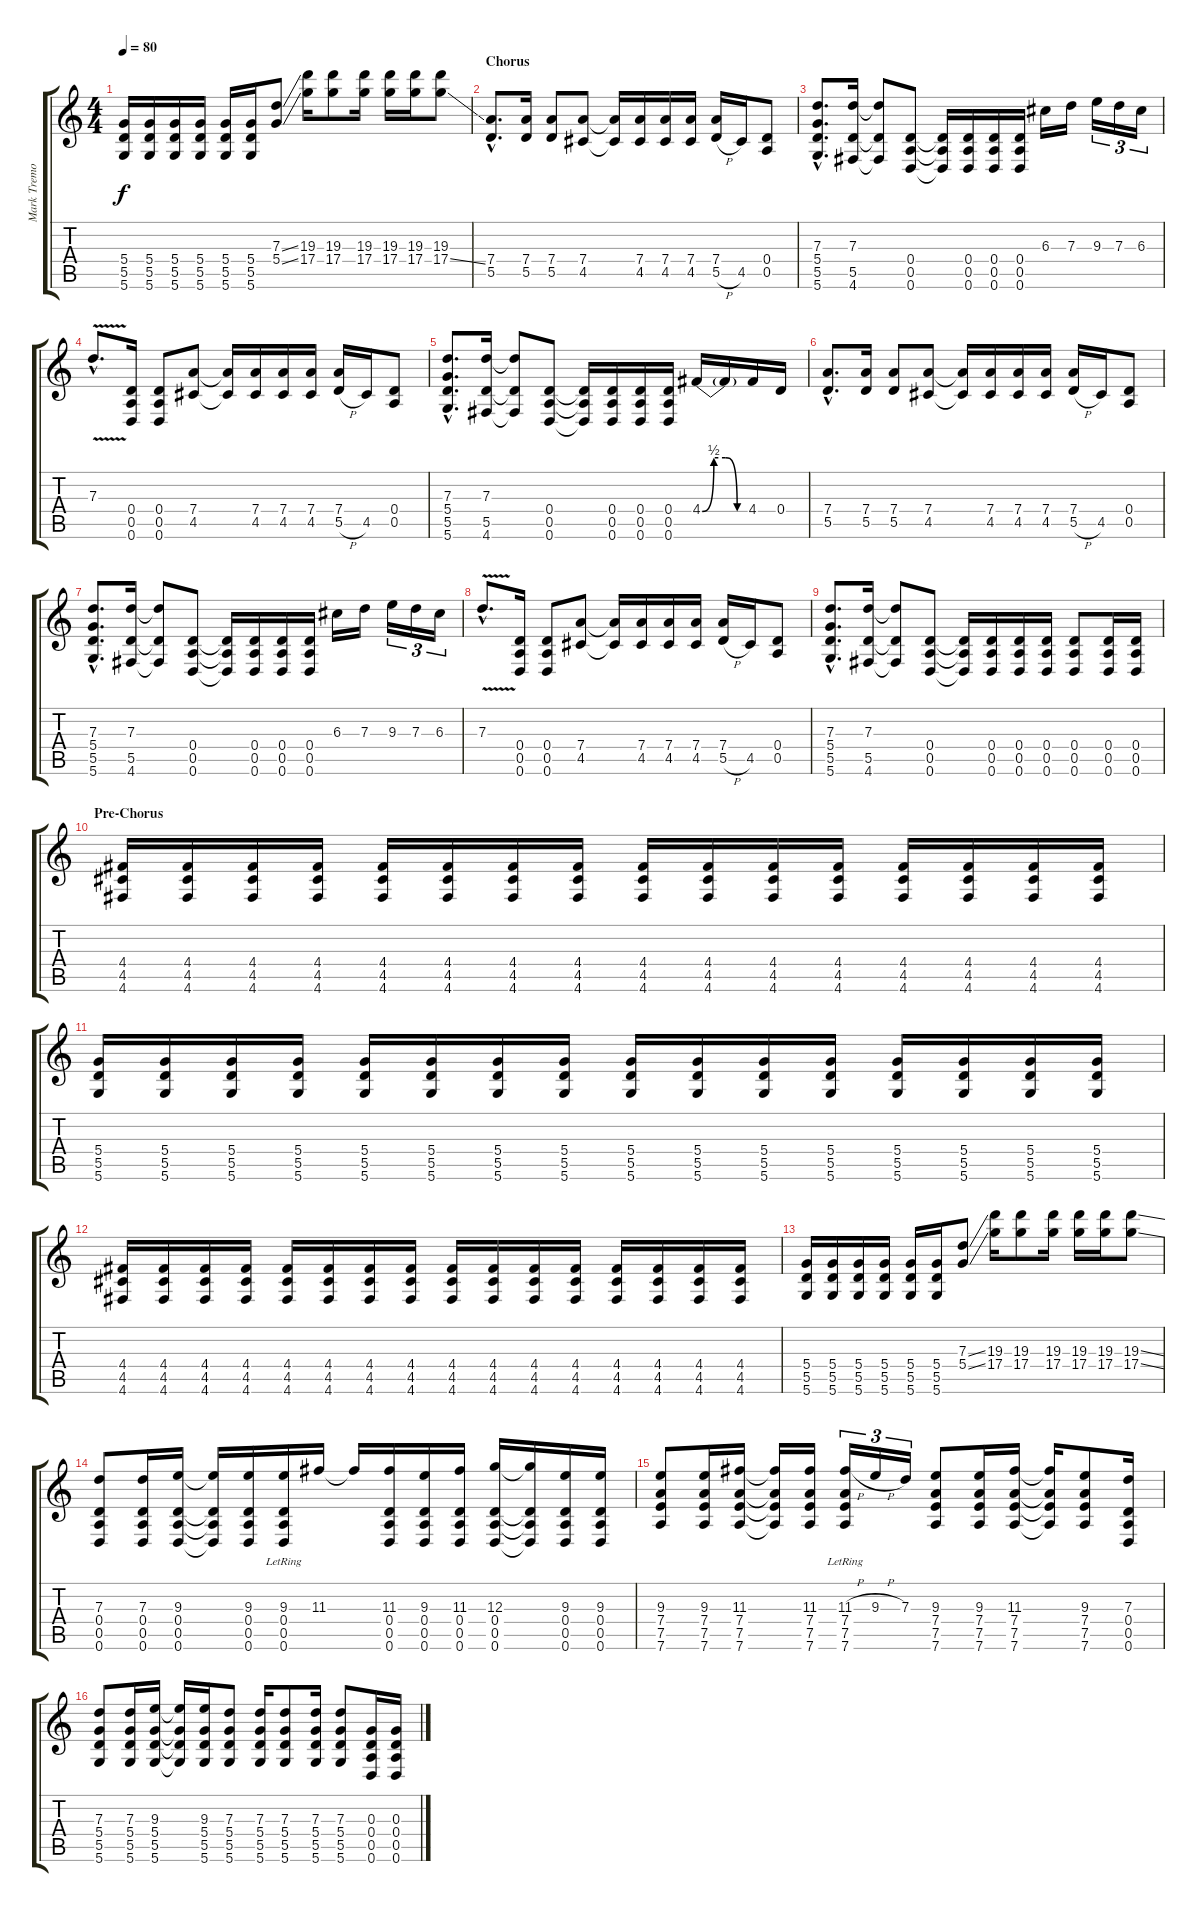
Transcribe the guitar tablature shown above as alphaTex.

\track ("Mark Tremonti" "Mark Tremo") {instrument distortionguitar}
\staff {score tabs}
\tuning (E4 B3 G3 D3 A2 D2) {hide}
\ts (4 4)
\tempo 80
\clef g2
\ks c
(5.4 5.5 5.6).16{dy f} (5.4 5.5 5.6).16 (5.4 5.5 5.6).16 (5.4 5.5 5.6).16 (5.4 5.5 5.6).16 (5.4 5.5 5.6).16 (7.3{ss} 5.4{ss}).8 (19.3 17.4).16 (19.3 17.4).8 (19.3 17.4).16 (19.3 17.4).16 (19.3 17.4).16 (19.3 17.4{ss}).8 |
\section ("" "Chorus")
(7.4{hac} 5.5{hac}).8{d} (7.4 5.5).16 (7.4 5.5).8 (7.4 4.5).8 (7.4{t} 4.5{t}).16 (7.4 4.5).16 (7.4 4.5).16 (7.4 4.5).16 (7.4 5.5{h}).16 4.5.16 (0.4 0.5).8 |
(7.3{hac} 5.4{hac} 5.5{hac} 5.6{hac}).8{d} (7.3 5.5 4.6).16 (7.3{t} 5.5{t} 4.6{t}).8 (0.4 0.5 0.6).8 (0.4{t} 0.5{t} 0.6{t}).16 (0.4 0.5 0.6).16 (0.4 0.5 0.6).16 (0.4 0.5 0.6).16 6.3.16 7.3.16 9.3.16{tu (3 2)} 7.3.16{tu (3 2)} 6.3.16{tu (3 2)} |
7.3{v hac}.8{d} (0.4 0.5 0.6).16 (0.4 0.5 0.6).8 (7.4 4.5).8 (7.4{t} 4.5{t}).16 (7.4 4.5).16 (7.4 4.5).16 (7.4 4.5).16 (7.4 5.5{h}).16 4.5.16 (0.4 0.5).8 |
(7.3{hac} 5.4{hac} 5.5{hac} 5.6{hac}).8{d} (7.3 5.5 4.6).16 (7.3{t} 5.5{t} 4.6{t}).8 (0.4 0.5 0.6).8 (0.4{t} 0.5{t} 0.6{t}).16 (0.4 0.5 0.6).16 (0.4 0.5 0.6).16 (0.4 0.5 0.6).16 4.4{be (custom 0 0 15 2 30 2 45 0 60 0)}.16 4.4{t}.16 4.4.16 0.4.16 |
(7.4{hac} 5.5{hac}).8{d} (7.4 5.5).16 (7.4 5.5).8 (7.4 4.5).8 (7.4{t} 4.5{t}).16 (7.4 4.5).16 (7.4 4.5).16 (7.4 4.5).16 (7.4 5.5{h}).16 4.5.16 (0.4 0.5).8 |
(7.3{hac} 5.4{hac} 5.5{hac} 5.6{hac}).8{d} (7.3 5.5 4.6).16 (7.3{t} 5.5{t} 4.6{t}).8 (0.4 0.5 0.6).8 (0.4{t} 0.5{t} 0.6{t}).16 (0.4 0.5 0.6).16 (0.4 0.5 0.6).16 (0.4 0.5 0.6).16 6.3.16 7.3.16 9.3.16{tu (3 2)} 7.3.16{tu (3 2)} 6.3.16{tu (3 2)} |
7.3{v hac}.8{d} (0.4 0.5 0.6).16 (0.4 0.5 0.6).8 (7.4 4.5).8 (7.4{t} 4.5{t}).16 (7.4 4.5).16 (7.4 4.5).16 (7.4 4.5).16 (7.4 5.5{h}).16 4.5.16 (0.4 0.5).8 |
(7.3{hac} 5.4{hac} 5.5{hac} 5.6{hac}).8{d} (7.3 5.5 4.6).16 (7.3{t} 5.5{t} 4.6{t}).8 (0.4 0.5 0.6).8 (0.4{t} 0.5{t} 0.6{t}).16 (0.4 0.5 0.6).16 (0.4 0.5 0.6).16 (0.4 0.5 0.6).16 (0.4 0.5 0.6).8 (0.4 0.5 0.6).16 (0.4 0.5 0.6).16 |
\section ("" "Pre-Chorus")
(4.4 4.5 4.6).16 (4.4 4.5 4.6).16 (4.4 4.5 4.6).16 (4.4 4.5 4.6).16 (4.4 4.5 4.6).16 (4.4 4.5 4.6).16 (4.4 4.5 4.6).16 (4.4 4.5 4.6).16 (4.4 4.5 4.6).16 (4.4 4.5 4.6).16 (4.4 4.5 4.6).16 (4.4 4.5 4.6).16 (4.4 4.5 4.6).16 (4.4 4.5 4.6).16 (4.4 4.5 4.6).16 (4.4 4.5 4.6).16 |
(5.4 5.5 5.6).16 (5.4 5.5 5.6).16 (5.4 5.5 5.6).16 (5.4 5.5 5.6).16 (5.4 5.5 5.6).16 (5.4 5.5 5.6).16 (5.4 5.5 5.6).16 (5.4 5.5 5.6).16 (5.4 5.5 5.6).16 (5.4 5.5 5.6).16 (5.4 5.5 5.6).16 (5.4 5.5 5.6).16 (5.4 5.5 5.6).16 (5.4 5.5 5.6).16 (5.4 5.5 5.6).16 (5.4 5.5 5.6).16 |
(4.4 4.5 4.6).16 (4.4 4.5 4.6).16 (4.4 4.5 4.6).16 (4.4 4.5 4.6).16 (4.4 4.5 4.6).16 (4.4 4.5 4.6).16 (4.4 4.5 4.6).16 (4.4 4.5 4.6).16 (4.4 4.5 4.6).16 (4.4 4.5 4.6).16 (4.4 4.5 4.6).16 (4.4 4.5 4.6).16 (4.4 4.5 4.6).16 (4.4 4.5 4.6).16 (4.4 4.5 4.6).16 (4.4 4.5 4.6).16 |
(5.4 5.5 5.6).16 (5.4 5.5 5.6).16 (5.4 5.5 5.6).16 (5.4 5.5 5.6).16 (5.4 5.5 5.6).16 (5.4 5.5 5.6).16 (7.3{ss} 5.4{ss}).8 (19.3 17.4).16 (19.3 17.4).8 (19.3 17.4).16 (19.3 17.4).16 (19.3 17.4).16 (19.3{ss} 17.4{ss}).8 |
(7.3 0.4 0.5 0.6).8 (7.3 0.4 0.5 0.6).16 (9.3 0.4 0.5 0.6).16 (9.3{t} 0.4{t} 0.5{t} 0.6{t}).16 (9.3 0.4 0.5 0.6).16 (9.3 0.4{lr} 0.5{lr} 0.6{lr}).16 11.3.16 11.3{t}.16 (11.3 0.4 0.5 0.6).16 (9.3 0.4 0.5 0.6).16 (11.3 0.4 0.5 0.6).16 (12.3 0.4 0.5 0.6).16 (12.3{t} 0.4{t} 0.5{t} 0.6{t}).16 (9.3 0.4 0.5 0.6).16 (9.3 0.4 0.5 0.6).16 |
(9.3 7.4 7.5 7.6).8 (9.3 7.4 7.5 7.6).16 (11.3 7.4 7.5 7.6).16 (11.3{t} 7.4{t} 7.5{t} 7.6{t}).16 (11.3 7.4 7.5 7.6).16 (11.3{h} 7.4{lr} 7.5{lr} 7.6{lr}).16{tu (3 2)} 9.3{h}.16{tu (3 2)} 7.3.16{tu (3 2)} (9.3 7.4 7.5 7.6).8 (9.3 7.4 7.5 7.6).16 (11.3 7.4 7.5 7.6).16 (11.3{t} 7.4{t} 7.5{t} 7.6{t}).16 (9.3 7.4 7.5 7.6).8 (7.3 0.4 0.5 0.6).16 |
(7.3 5.4 5.5 5.6).8 (7.3 5.4 5.5 5.6).16 (9.3 5.4 5.5 5.6).16 (9.3{t} 5.4{t} 5.5{t} 5.6{t}).16 (9.3 5.4 5.5 5.6).16 (7.3 5.4 5.5 5.6).8 (7.3 5.4 5.5 5.6).16 (7.3 5.4 5.5 5.6).8 (7.3 5.4 5.5 5.6).16 (7.3 5.4 5.5 5.6).8 (0.3 0.4 0.5 0.6).16 (0.3 0.4 0.5 0.6).16
